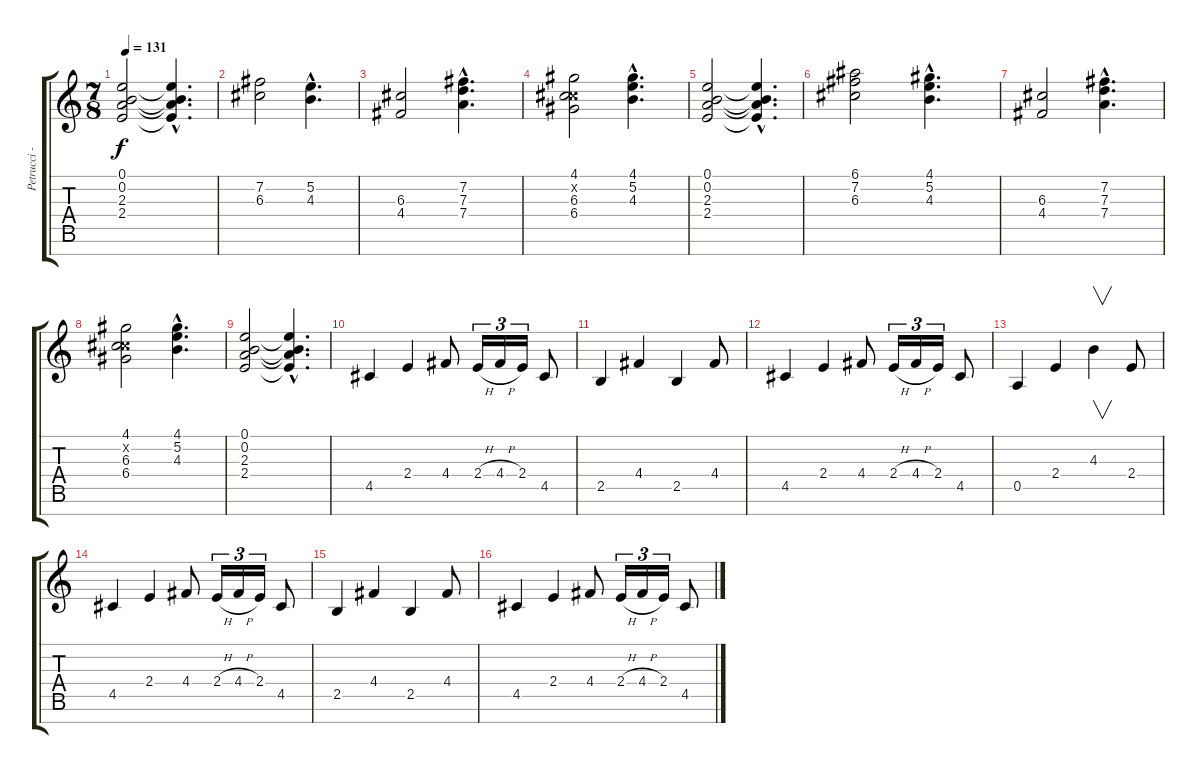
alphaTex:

\track ("Petrucci - Guitar" "Petrucci -") {instrument distortionguitar}
\staff {score tabs}
\tuning (E4 B3 G3 D3 A2 E2 B1) {hide}
\ts (7 8)
\tempo 131
\clef g2
\ks c
(0.1 0.2 2.3 2.4).2{dy f} (0.1{hac t} 0.2{hac t} 2.3{hac t} 2.4{hac t}).4{d} |
(7.2 6.3).2 (5.2{hac} 4.3{hac}).4{d} |
(6.3 4.4).2 (7.2{hac} 7.3{hac} 7.4{hac}).4{d} |
(4.1 2.2{x} 6.3 6.4).2 (4.1{hac} 5.2{hac} 4.3{hac}).4{d} |
(0.1 0.2 2.3 2.4).2 (0.1{hac t} 0.2{hac t} 2.3{hac t} 2.4{hac t}).4{d} |
(6.1 7.2 6.3).2 (4.1{hac} 5.2{hac} 4.3{hac}).4{d} |
(6.3 4.4).2 (7.2{hac} 7.3{hac} 7.4{hac}).4{d} |
(4.1 2.2{x} 6.3 6.4).2 (4.1{hac} 5.2{hac} 4.3{hac}).4{d} |
(0.1 0.2 2.3 2.4).2 (0.1{hac t} 0.2{hac t} 2.3{hac t} 2.4{hac t}).4{d} |
4.5.4 2.4.4 4.4.8 2.4{h}.16{tu (3 2)} 4.4{h}.16{tu (3 2)} 2.4.16{tu (3 2)} 4.5.8 |
2.5.4 4.4.4 2.5.4 4.4.8 |
4.5.4 2.4.4 4.4.8 2.4{h}.16{tu (3 2)} 4.4{h}.16{tu (3 2)} 2.4.16{tu (3 2)} 4.5.8 |
0.5.4 2.4.4 4.3.4{v} 2.4.8 |
4.5.4 2.4.4 4.4.8 2.4{h}.16{tu (3 2)} 4.4{h}.16{tu (3 2)} 2.4.16{tu (3 2)} 4.5.8 |
2.5.4 4.4.4 2.5.4 4.4.8 |
4.5.4 2.4.4 4.4.8 2.4{h}.16{tu (3 2)} 4.4{h}.16{tu (3 2)} 2.4.16{tu (3 2)} 4.5.8
